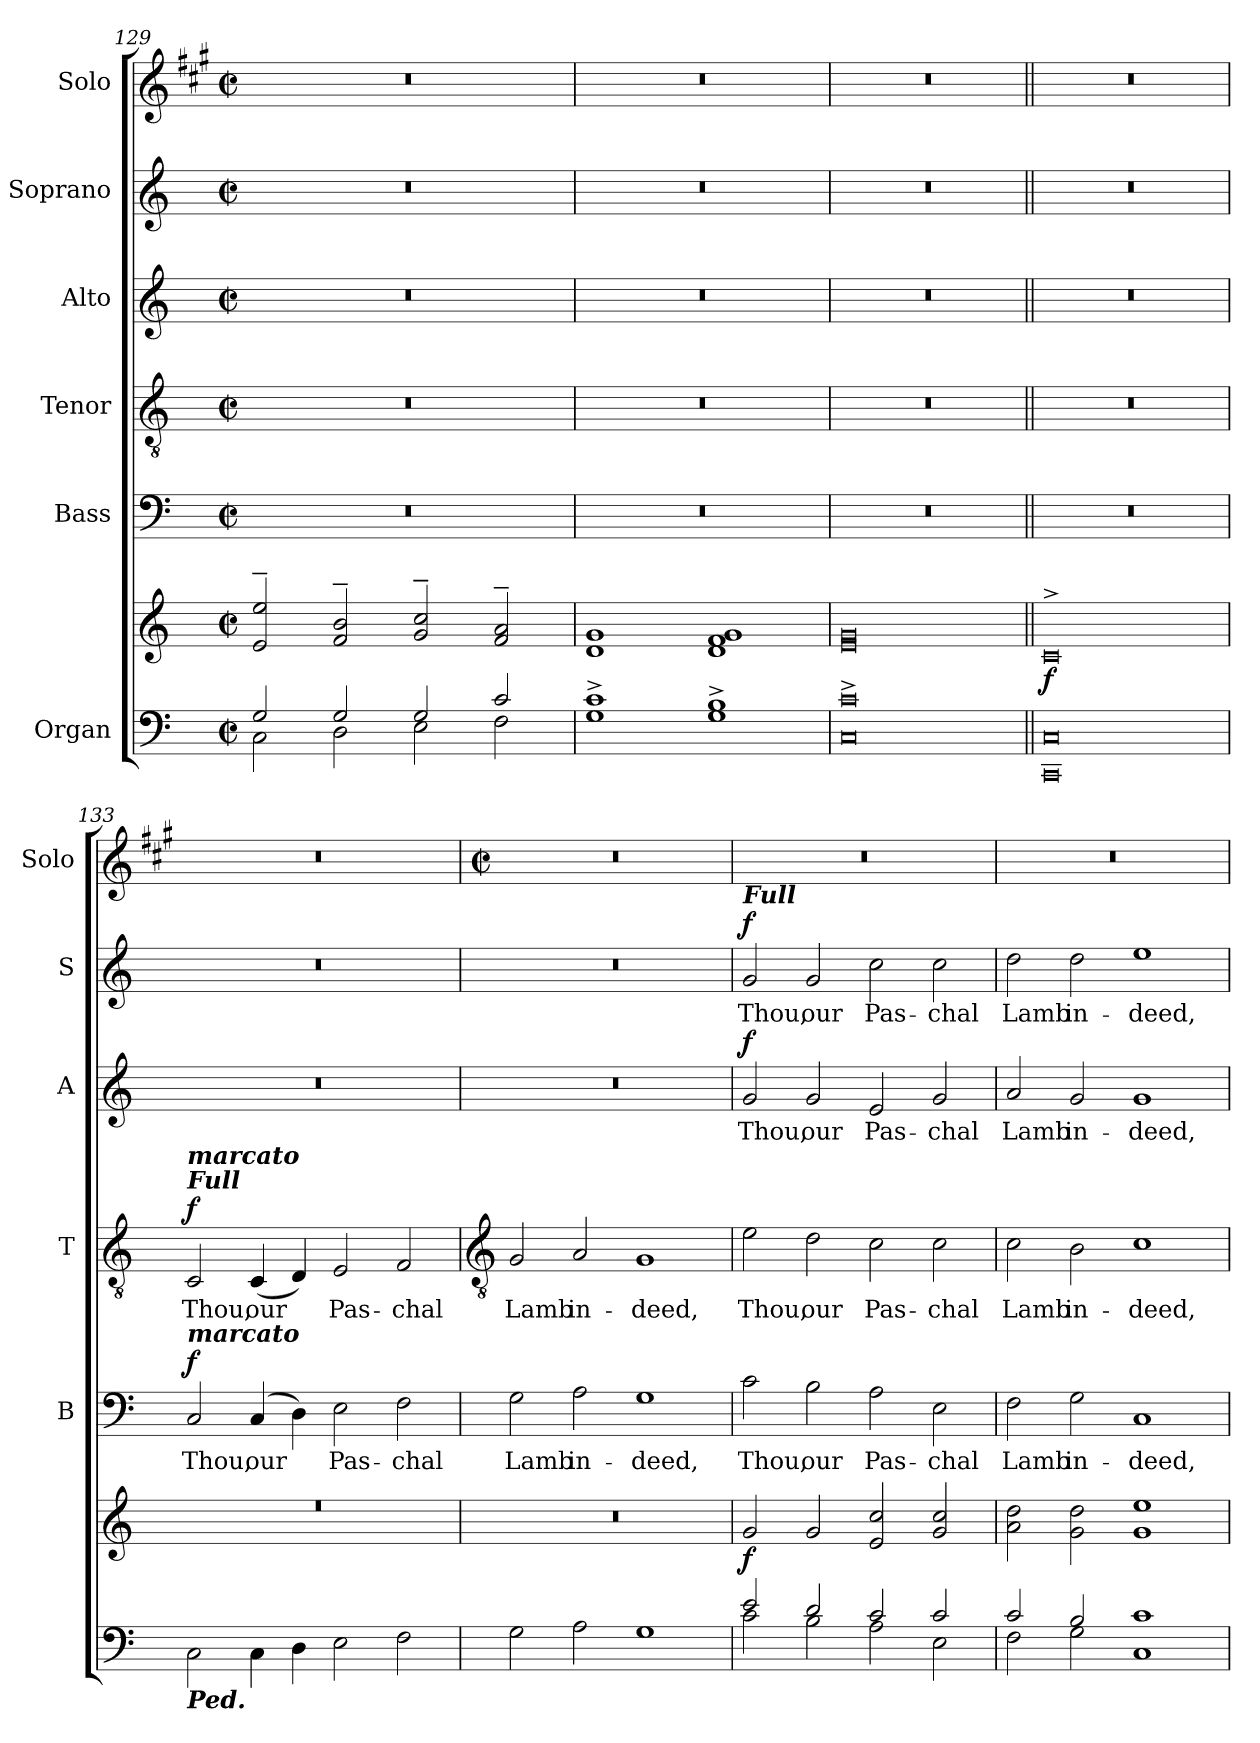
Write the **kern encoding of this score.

**kern	**kern	**dynam	**kern	**text	**dynam	**kern	**text	**dynam	**kern	**text	**dynam	**kern	**text	**dynam	**kern
*part6	*part6	*part6	*part5	*part5	*part5	*part4	*part4	*part4	*part3	*part3	*part3	*part2	*part2	*part2	*part1
*staff7	*staff6	*staff6/7	*staff5	*staff5	*staff5	*staff4	*staff4	*staff4	*staff3	*staff3	*staff3	*staff2	*staff2	*staff2	*staff1
*I"Organ	*	*	*I"Bass	*	*	*I"Tenor	*	*	*I"Alto	*	*	*I"Soprano	*	*	*I"Solo
*	*	*	*I'B	*	*	*I'T	*	*	*I'A	*	*	*I'S	*	*	*I'Solo
*clefF4	*clefG2	*	*clefF4	*	*	*clefGv2	*	*	*clefG2	*	*	*clefG2	*	*	*clefG2
*k[]	*k[]	*	*k[]	*	*	*k[]	*	*	*k[]	*	*	*k[]	*	*	*k[f#c#g#]
*C:	*C:	*	*C:	*	*	*C:	*	*	*C:	*	*	*C:	*	*	*A:
*M4/2	*M4/2	*	*M4/2	*	*	*M4/2	*	*	*M4/2	*	*	*M4/2	*	*	*M4/2
*met(c|)	*met(c|)	*	*met(c|)	*	*	*met(c|)	*	*	*met(c|)	*	*	*met(c|)	*	*	*met(c|)
=129	=129	=129	=129	=129	=129	=129	=129	=129	=129	=129	=129	=129	=129	=129	=129
*^	*^	*	*	*	*	*	*	*	*	*	*	*	*	*	*
2G/	2C\	2e~ 2ee~	0ryy	.	0r	.	.	0r	.	.	0r	.	.	0r	.	.	0r
2G/	2D\	2f~ 2b~	.	.	.	.	.	.	.	.	.	.	.	.	.	.	.
2G/	2E\	2g~ 2cc~	.	.	.	.	.	.	.	.	.	.	.	.	.	.	.
2c/	2F\	2f~ 2a~	.	.	.	.	.	.	.	.	.	.	.	.	.	.	.
=130	=130	=130	=130	=130	=130	=130	=130	=130	=130	=130	=130	=130	=130	=130	=130	=130	=130
1c^/	1G\	1d 1g	0ryy	.	0r	.	.	0r	.	.	0r	.	.	0r	.	.	0r
1B^/	1G\	1d 1f 1g	.	.	.	.	.	.	.	.	.	.	.	.	.	.	.
=131	=131	=131	=131	=131	=131	=131	=131	=131	=131	=131	=131	=131	=131	=131	=131	=131	=131
0c^/	0C\	0e 0g	0ryy	.	0r	.	.	0r	.	.	0r	.	.	0r	.	.	0r
=132||	=132||	=132||	=132||	=132||	=132||	=132||	=132||	=132||	=132||	=132||	=132||	=132||	=132||	=132||	=132||	=132||	=132||
*	*	*MM216	*	*	*	*	*	*	*	*	*	*	*	*	*	*	*
!	!	!	!	!LO:DY:b	!	!	!	!	!	!	!	!	!	!	!	!	!
0ryy	0CC\ 0C\	0c^	0ryy	f	0r	.	.	0r	.	.	0r	.	.	0r	.	.	0r
=133	=133	=133	=133	=133	=133	=133	=133	=133	=133	=133	=133	=133	=133	=133	=133	=133	=133
!	!	!	!	!	!	!	!	!LO:TX:a:Bi:t=Full	!	!	!	!	!	!	!	!	!
!	!	!	!	!	!	!	!	!LO:TX:a:Bi:t=marcato	!	!	!	!	!	!	!	!	!
!	!	!	!	!	!LO:TX:a:Bi:t=marcato	!	!	!	!	!	!	!	!	!	!	!	!
!LO:TX:b:Bi:t=Ped.	!	!	!	!	!	!	!	!	!	!	!	!	!	!	!	!	!
!	!	!	!	!	!	!LO:LY:b	!LO:DY:b	!	!LO:LY:b	!LO:DY:b	!	!	!	!	!	!	!
0ryy	2C\	0r	0ryy	.	2C	Thou,	f	2C	Thou,	f	0r	.	.	0r	.	.	0r
!	!	!	!	!	!	!LO:LY:b	!	!	!LO:LY:b	!	!	!	!	!	!	!	!
.	4C\	.	.	.	(<4C	our	.	(<4C	our	.	.	.	.	.	.	.	.
.	4D\	.	.	.	4D)	.	.	4D)	.	.	.	.	.	.	.	.	.
!	!	!	!	!	!	!LO:LY:b	!	!	!LO:LY:b	!	!	!	!	!	!	!	!
.	2E\	.	.	.	2E	Pas-	.	2E	Pas-	.	.	.	.	.	.	.	.
!	!	!	!	!	!	!LO:LY:b	!	!	!LO:LY:b	!	!	!	!	!	!	!	!
.	2F\	.	.	.	2F	-chal	.	2F	-chal	.	.	.	.	.	.	.	.
*	*	*v	*v	*	*	*	*	*	*	*	*	*	*	*	*	*	*
!!LO:LB:g=z
=134	=134	=134	=134	=134	=134	=134	=134	=134	=134	=134	=134	=134	=134	=134	=134	=134
*	*	*	*	*	*	*	*clefGv2	*	*	*	*	*	*	*	*	*
*	*	*	*	*	*	*	*	*	*	*	*	*	*	*	*	*M4/2
*	*	*	*	*	*	*	*	*	*	*	*	*	*	*	*	*met(c|)
!	!	!	!	!	!LO:LY:b	!	!	!LO:LY:b	!	!	!	!	!	!	!	!
0ryy	2G\	0r	.	2G	Lamb	.	2G	Lamb	.	0r	.	.	0r	.	.	0r
!	!	!	!	!	!LO:LY:b	!	!	!LO:LY:b	!	!	!	!	!	!	!	!
.	2A\	.	.	2A	in-	.	2A	in-	.	.	.	.	.	.	.	.
!	!	!	!	!	!LO:LY:b	!	!	!LO:LY:b	!	!	!	!	!	!	!	!
.	1G\	.	.	1G	-deed,	.	1G	-deed,	.	.	.	.	.	.	.	.
=135	=135	=135	=135	=135	=135	=135	=135	=135	=135	=135	=135	=135	=135	=135	=135	=135
!	!	!	!	!	!	!	!	!	!	!	!	!	!LO:TX:a:Bi:t=Full	!	!	!
!	!	!	!LO:DY:b	!	!LO:LY:b	!	!	!LO:LY:b	!	!	!LO:LY:b	!LO:DY:b	!	!LO:LY:b	!LO:DY:b	!
2e/	2c\	2g	f	2c	Thou,	.	2e	Thou,	.	2g	Thou,	f	2g	Thou,	f	0r
!	!	!	!	!	!LO:LY:b	!	!	!LO:LY:b	!	!	!LO:LY:b	!	!	!LO:LY:b	!	!
2d/	2B\	2g	.	2B	our	.	2d	our	.	2g	our	.	2g	our	.	.
!	!	!	!	!	!LO:LY:b	!	!	!LO:LY:b	!	!	!LO:LY:b	!	!	!LO:LY:b	!	!
2c/	2A\	2e 2cc	.	2A	Pas-	.	2c	Pas-	.	2e/	Pas-	.	2cc	Pas-	.	.
!	!	!	!	!	!LO:LY:b	!	!	!LO:LY:b	!	!	!LO:LY:b	!	!	!LO:LY:b	!	!
2c/	2E\	2g 2cc	.	2E	-chal	.	2c	-chal	.	2g/	-chal	.	2cc	-chal	.	.
=136	=136	=136	=136	=136	=136	=136	=136	=136	=136	=136	=136	=136	=136	=136	=136	=136
!	!	!	!	!	!LO:LY:b	!	!	!LO:LY:b	!	!	!LO:LY:b	!	!	!LO:LY:b	!	!
2c/	2F\	2a 2dd	.	2F	Lamb	.	2c	Lamb	.	2a	Lamb	.	2dd	Lamb	.	0r
!	!	!	!	!	!LO:LY:b	!	!	!LO:LY:b	!	!	!LO:LY:b	!	!	!LO:LY:b	!	!
2B/	2G\	2g 2dd	.	2G	in-	.	2B	in-	.	2g	in-	.	2dd	in-	.	.
!	!	!	!	!	!LO:LY:b	!	!	!LO:LY:b	!	!	!LO:LY:b	!	!	!LO:LY:b	!	!
1c/	1C\	1g 1ee	.	1C	-deed,	.	1c	-deed,	.	1g	-deed,	.	1ee	-deed,	.	.
*v	*v	*	*	*	*	*	*	*	*	*	*	*	*	*	*	*
=	=	=	=	=	=	=	=	=	=	=	=	=	=	=	=
*-	*-	*-	*-	*-	*-	*-	*-	*-	*-	*-	*-	*-	*-	*-	*-
